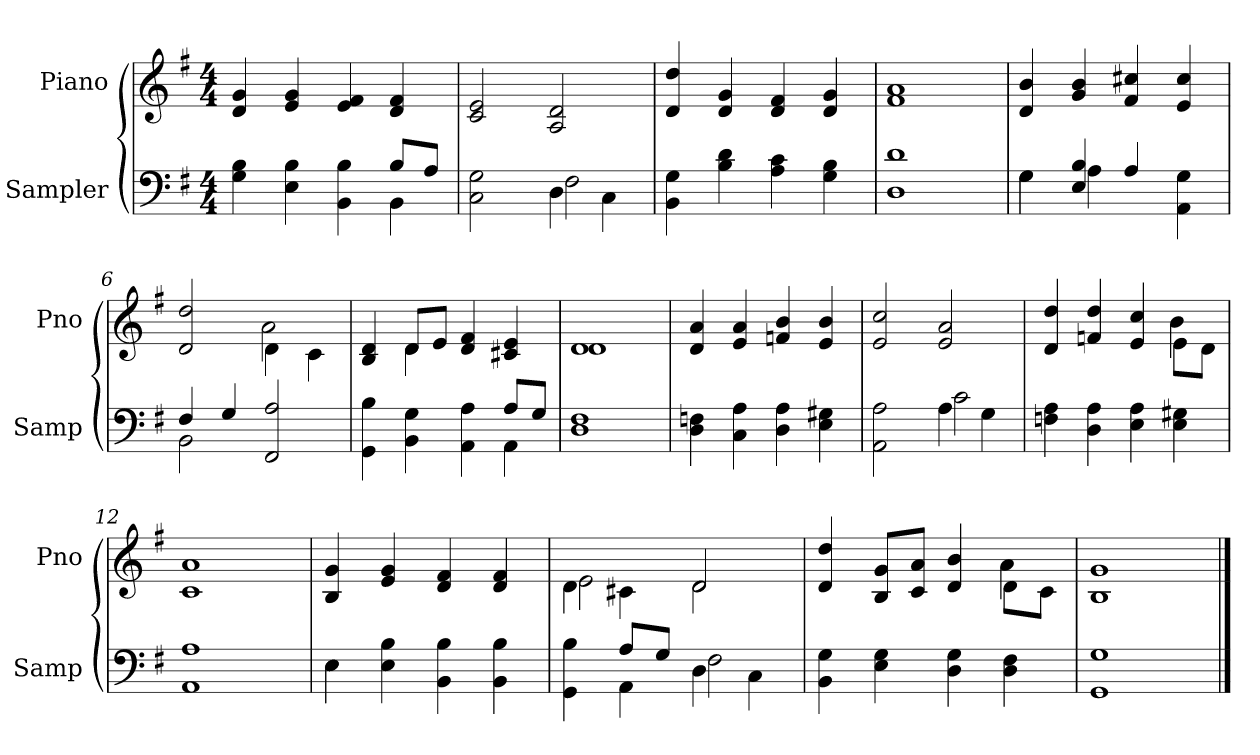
**kern	**kern
*part2	*part1
*staff2	*staff1
*I"Sampler	*I"Piano
*I'Samp	*I'Pno
*clefF4	*clefG2
*k[f#]	*k[f#]
*G:	*G:
*M4/4	*M4/4
=1	=1
*^	*
4G 4B	2.ryy	4d 4g
4E 4B	.	4e 4g
4BB 4B	.	4e 4f#
8B/L	4BB	4d 4f#
8A/J	.	.
=2	=2	=2
2C 2G	2ryy	2c 2e
4D\	2F#	2A 2d
4C\	.	.
*v	*v	*
=3	=3
4BB 4G	4d 4dd
4B 4d	4d 4g
4A 4c	4d 4f#
4G 4B	4d 4g
=4	=4
1D 1d	1f# 1a
=5	=5
*^	*
4G\	4G	4d 4b
4E/ 4B/	4A	4g 4b
4A/	2ryy	4f# 4cc#X
4AA 4G	.	4e 4cc#
=6	=6	=6
*	*	*^
4F#/	2BB	2d 2dd	2ryy
4G/	.	.	.
2FF# 2A	2ryy	4d\	2a
.	.	4c\	.
=7	=7	=7	=7
4GG 4B	2.ryy	4B 4d	4ryy
4BB 4G	.	8d/L	4d
.	.	8e/J	.
4AA 4A	.	4d 4f#	2ryy
8A/L	4AA	4c#X 4e	.
8G/J	.	.	.
*v	*v	*	*
=8	=8	=8
1D 1F#	1d/	1d
*	*v	*v
=9	=9
4D 4Fn	4d 4a
4C 4A	4e 4a
4D 4A	4fn 4b
4E 4G#X	4e 4b
=10	=10
*^	*
2AA 2A	2ryy	2e 2cc
4A\	2c	2e 2a
4G\	.	.
*v	*v	*
=11	=11
*	*^
4Fn 4A	4d 4dd	2.ryy
4D 4A	4fn 4dd	.
4E 4A	4e 4cc	.
4E 4G#X	8e\L	4b
.	8d\J	.
*	*v	*v
=12	=12
1AA 1A	1c 1a
=13	=13
*^	*
4E\	4E	4B 4g
4E 4B	2.ryy	4e 4g
4BB 4B	.	4d 4f#
4BB 4B	.	4d 4f#
=14	=14	=14
*	*	*^
4GG 4B	4ryy	4d\	2e
8A/L	4AA	4c#X\	.
8G/J	.	.	.
4D\	2F#	2d/	2d
4C\	.	.	.
*v	*v	*	*
=15	=15	=15
4BB 4G	4d 4dd	2.ryy
4E 4G	8B/ 8g/L	.
.	8c/ 8a/J	.
4D 4G	4d 4b	.
4D 4F#	8d\L	4a
.	8c\J	.
*	*v	*v
=16	=16
1GG 1G	1B 1g
==	==
*-	*-
